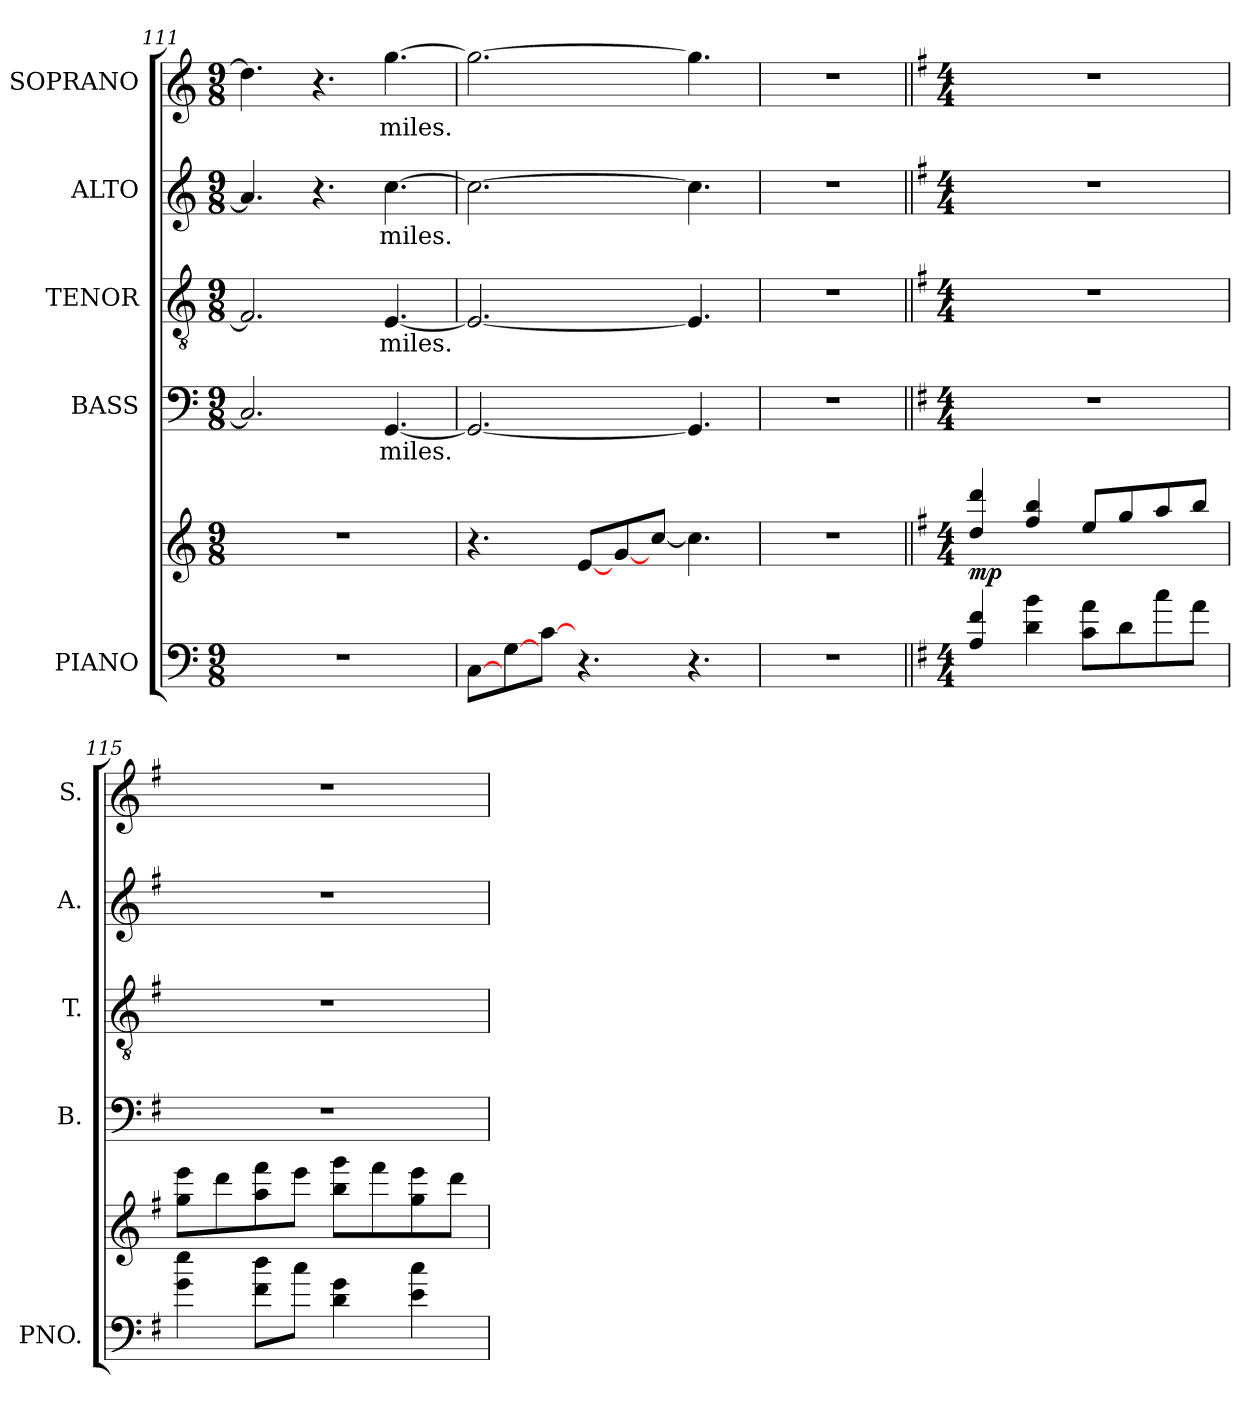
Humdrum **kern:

**kern	**kern	**dynam	**kern	**text	**kern	**text	**kern	**text	**kern	**text
*part5	*part5	*part5	*part4	*part4	*part3	*part3	*part2	*part2	*part1	*part1
*staff6	*staff5	*staff5/6	*staff4	*staff4	*staff3	*staff3	*staff2	*staff2	*staff1	*staff1
*I"PIANO	*	*	*I"BASS	*	*I"TENOR	*	*I"ALTO	*	*I"SOPRANO	*
*I'PNO.	*	*	*I'B.	*	*I'T.	*	*I'A.	*	*I'S.	*
*clefF4	*clefG2	*	*clefF4	*	*clefGv2	*	*clefG2	*	*clefG2	*
*	*	*	*	*	*ITrd7c12	*	*	*	*	*
*k[]	*k[]	*	*k[]	*	*k[]	*	*k[]	*	*k[]	*
*C:	*C:	*	*C:	*	*C:	*	*C:	*	*C:	*
*M9/8	*M9/8	*	*M9/8	*	*M9/8	*	*M9/8	*	*M9/8	*
=111	=111	=111	=111	=111	=111	=111	=111	=111	=111	=111
!LO:N:vis=1	!LO:N:vis=1	!	!	!	!	!	!	!	!	!
8%9r	8%9r	.	2.Ci/]	.	2.FFi/]	.	4.ai/]	.	4.ddi\]	.
.	.	.	.	.	.	.	4.r	.	4.r	.
!	!	!	!	!LO:LY:b:color=#000000	!	!	!	!	!	!
!	!	!	!	!	!	!LO:LY:b:color=#000000	!	!	!	!
!	!	!	!	!	!	!	!	!LO:LY:b:color=#000000	!	!
!	!	!	!	!	!	!	!	!	!	!LO:LY:b:color=#000000
.	.	.	[4.GGi/	miles.	[4.EEi/	miles.	[4.cci\	miles.	[4.ggi\	miles.
=112	=112	=112	=112	=112	=112	=112	=112	=112	=112	=112
[8Ci\L	4.r	.	2.GGi/_	.	2.EEi/_	.	2.cci\_	.	2.ggi\_	.
[8Gi\	.	.	.	.	.	.	.	.	.	.
[8ci\J	.	.	.	.	.	.	.	.	.	.
4.r	[8ei/L	.	.	.	.	.	.	.	.	.
.	[8gi/	.	.	.	.	.	.	.	.	.
.	[8cci/J	.	.	.	.	.	.	.	.	.
4.r	4.cci\]	.	4.GGi/]	.	4.EEi/]	.	4.cci\]	.	4.ggi\]	.
=113	=113	=113	=113	=113	=113	=113	=113	=113	=113	=113
!LO:N:vis=1	!LO:N:vis=1	!	!LO:N:vis=1	!	!LO:N:vis=1	!	!LO:N:vis=1	!	!LO:N:vis=1	!
8%9r	8%9r	.	8%9r	.	8%9r	.	8%9r	.	8%9r	.
!!LO:PB:g=z
=114||	=114||	=114||	=114||	=114||	=114||	=114||	=114||	=114||	=114||	=114||
!!LO:REH:place=s1:B:color=#000000:enc=box:fs=16.5694:t=C
*k[f#]	*k[f#]	*	*k[f#]	*	*k[f#]	*	*k[f#]	*	*k[f#]	*
*G:	*G:	*	*G:	*	*G:	*	*G:	*	*G:	*
*M4/4	*M4/4	*	*M4/4	*	*M4/4	*	*M4/4	*	*M4/4	*
*	*MM80	*	*	*	*	*	*	*	*MM80	*
4Ai/ 4f#i	4ddi/ 4dddi	mp	1r	.	1r	.	1r	.	1r	.
4di\ 4bi	4ff#i/ 4bbi	.	.	.	.	.	.	.	.	.
8ci\ 8aiL	8eei/L	.	.	.	.	.	.	.	.	.
8di\	8ggi/	.	.	.	.	.	.	.	.	.
8cci\	8aai/	.	.	.	.	.	.	.	.	.
8ai\J	8bbi/J	.	.	.	.	.	.	.	.	.
=115	=115	=115	=115	=115	=115	=115	=115	=115	=115	=115
4gi\ 4eei	8ggi\ 8eeeiL	.	1r	.	1r	.	1r	.	1r	.
.	8dddi\	.	.	.	.	.	.	.	.	.
8f#i\ 8ddiL	8aai\ 8fff#i	.	.	.	.	.	.	.	.	.
8cci\J	8eeei\J	.	.	.	.	.	.	.	.	.
4di\ 4gi	8bbi\ 8gggiL	.	.	.	.	.	.	.	.	.
.	8fff#i\	.	.	.	.	.	.	.	.	.
4ei\ 4cci	8ggi\ 8eeei	.	.	.	.	.	.	.	.	.
.	8dddi\J	.	.	.	.	.	.	.	.	.
=	=	=	=	=	=	=	=	=	=	=
*-	*-	*-	*-	*-	*-	*-	*-	*-	*-	*-
